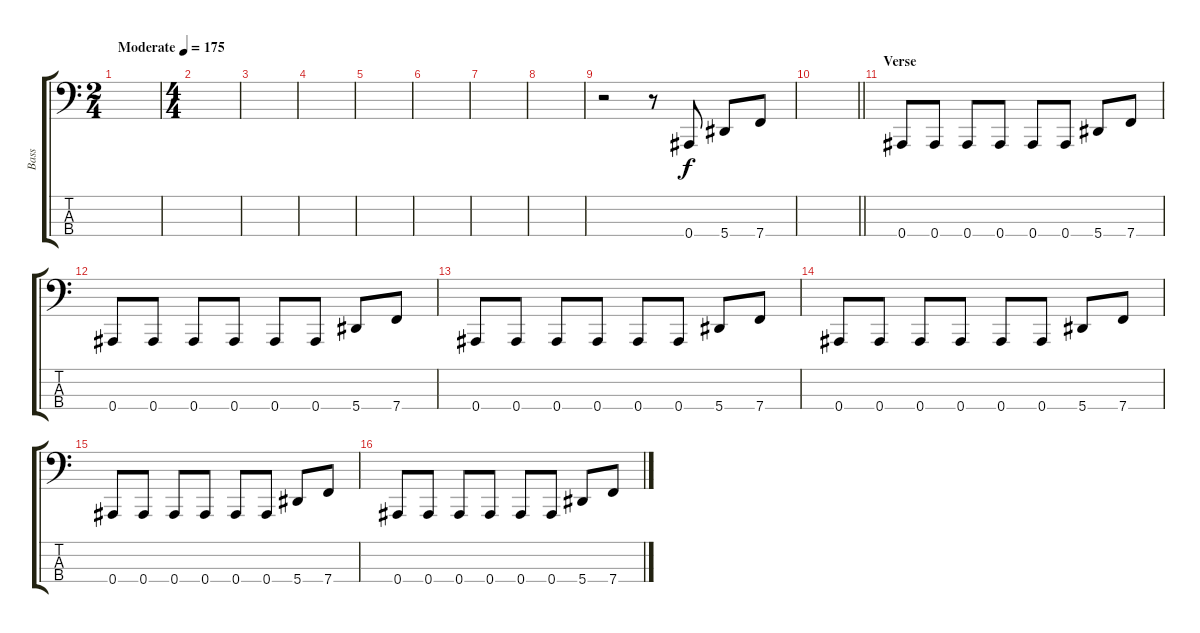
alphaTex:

\track ("Bass" "Bass") {instrument electricbassfinger}
\staff {score tabs}
\tuning (Eb2 Bb1 F1 Bb0) {hide}
\ts (2 4)
\tempo (175 "Moderate")
\clef f4
\ks c
|
\ts (4 4)
|
|
|
|
|
|
|
r.2 r.8 0.4.8 5.4.8 7.4.8 |
\barLineRight lightlight
|
\section ("" "Verse")
0.4.8 0.4.8 0.4.8 0.4.8 0.4.8 0.4.8 5.4.8 7.4.8 |
0.4.8 0.4.8 0.4.8 0.4.8 0.4.8 0.4.8 5.4.8 7.4.8 |
0.4.8 0.4.8 0.4.8 0.4.8 0.4.8 0.4.8 5.4.8 7.4.8 |
0.4.8 0.4.8 0.4.8 0.4.8 0.4.8 0.4.8 5.4.8 7.4.8 |
0.4.8 0.4.8 0.4.8 0.4.8 0.4.8 0.4.8 5.4.8 7.4.8 |
0.4.8 0.4.8 0.4.8 0.4.8 0.4.8 0.4.8 5.4.8 7.4.8
